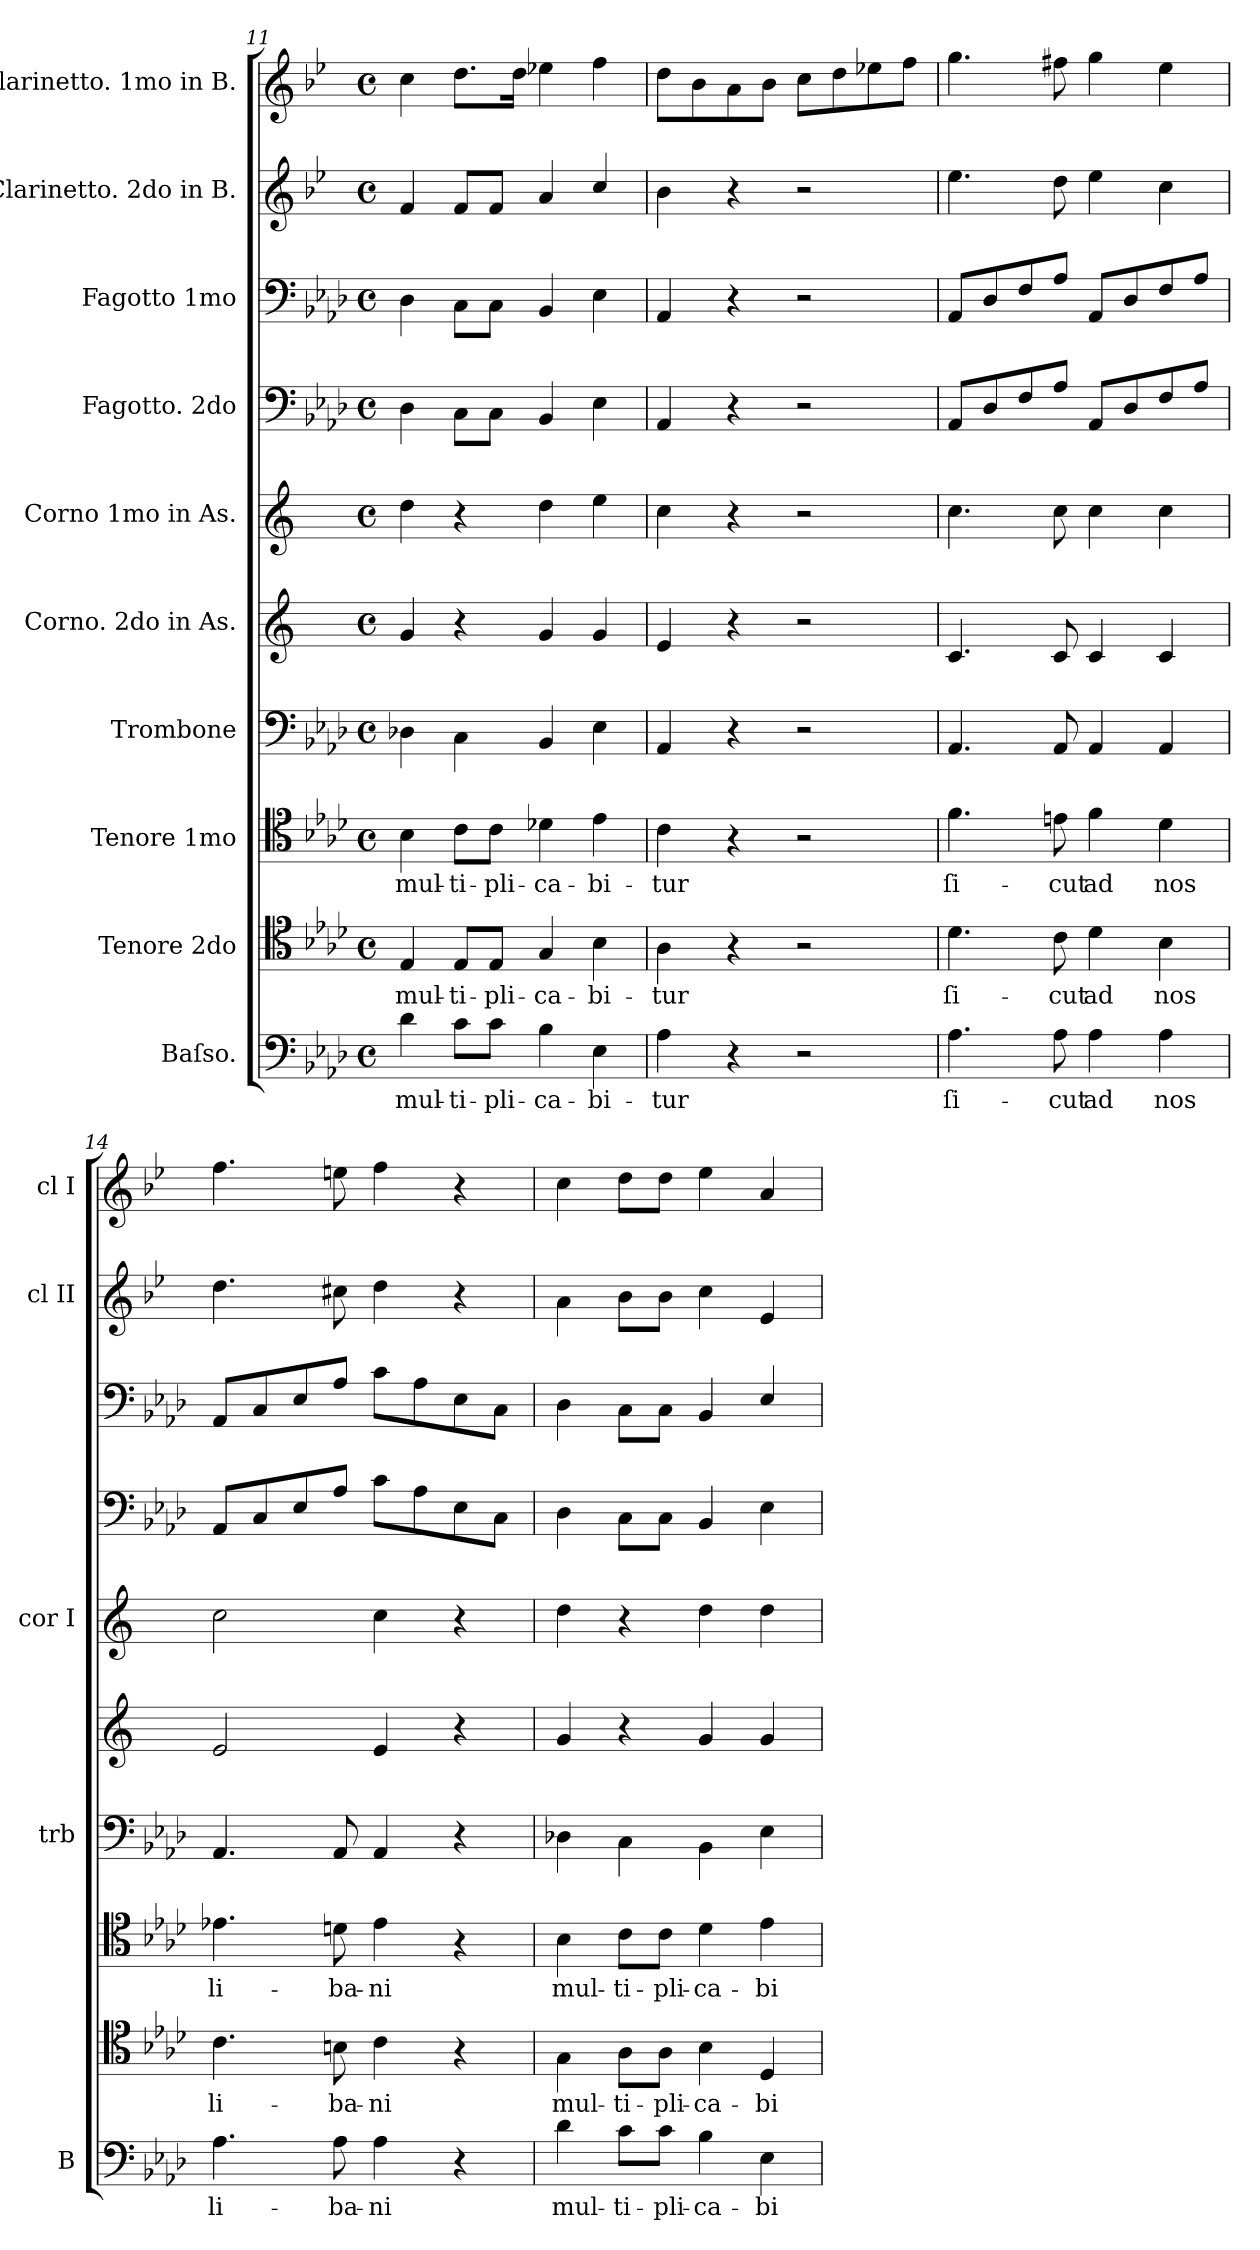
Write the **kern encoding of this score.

**kern	**text	**kern	**text	**kern	**text	**kern	**kern	**kern	**kern	**kern	**kern	**kern
*part10	*part10	*part9	*part9	*part8	*part8	*part7	*part6	*part5	*part4	*part3	*part2	*part1
*staff10	*staff10	*staff9	*staff9	*staff8	*staff8	*staff7	*staff6	*staff5	*staff4	*staff3	*staff2	*staff1
*I"Baſso.	*	*I"Tenore 2do	*	*I"Tenore 1mo	*	*I"Trombone	*I"Corno. 2do in As.	*I"Corno 1mo in As.	*I"Fagotto. 2do	*I"Fagotto 1mo	*I"Clarinetto. 2do in B.	*I"Clarinetto. 1mo in B.
*I'B	*	*	*	*	*	*I'trb	*	*I'cor I	*	*	*I'cl II	*I'cl I
*clefF4	*	*clefC4	*	*clefC4	*	*clefF4	*clefG2	*clefG2	*clefF4	*clefF4	*clefG2	*clefG2
*	*	*	*	*	*	*	*ITrd2c4	*ITrd2c4	*	*	*ITrd1c2	*ITrd1c2
*k[b-e-a-d-]	*	*k[b-e-a-d-]	*	*k[b-e-a-d-]	*	*k[b-e-a-d-]	*k[b-e-a-d-]	*k[b-e-a-d-]	*k[b-e-a-d-]	*k[b-e-a-d-]	*k[b-e-a-d-]	*k[b-e-a-d-]
*A-:	*	*A-:	*	*A-:	*	*A-:	*A-:	*A-:	*A-:	*A-:	*A-:	*A-:
*M4/4	*	*M4/4	*	*M4/4	*	*M4/4	*M4/4	*M4/4	*M4/4	*M4/4	*M4/4	*M4/4
*met(c)	*	*met(c)	*	*met(c)	*	*met(c)	*met(c)	*met(c)	*met(c)	*met(c)	*met(c)	*met(c)
=11	=11	=11	=11	=11	=11	=11	=11	=11	=11	=11	=11	=11
4d-\	mul-	4E-/	mul-	4B-\	mul-	4D-X\	4e-/	4b-\	4D-\	4D-\	4e-/	4b-\
8c\L	-ti-	8E-/L	-ti-	8c\L	-ti-	4C\	4r	4r	8C\L	8C\L	8e-/L	8.cc\L
8c\J	-pli-	8E-/J	-pli-	8c\J	-pli-	.	.	.	8C\J	8C\J	8e-/J	.
.	.	.	.	.	.	.	.	.	.	.	.	16cc\Jk
4B-\	-ca-	4G/	-ca-	4d-X\	-ca-	4BB-/	4e-/	4b-\	4BB-/	4BB-/	4g/	4dd-X\
4E-\	-bi-	4B-\	-bi-	4e-\	-bi-	4E-\	4e-/	4cc\	4E-\	4E-\	4b-/	4ee-\
=12	=12	=12	=12	=12	=12	=12	=12	=12	=12	=12	=12	=12
4A-\	-tur	4A-\	-tur	4c\	-tur	4AA-/	4c/	4a-\	4AA-/	4AA-/	4a-\	8cc\L
.	.	.	.	.	.	.	.	.	.	.	.	8a-\
4r	.	4r	.	4r	.	4r	4r	4r	4r	4r	4r	8g\
.	.	.	.	.	.	.	.	.	.	.	.	8a-\J
2r	.	2r	.	2r	.	2r	2r	2r	2r	2r	2r	8b-\L
.	.	.	.	.	.	.	.	.	.	.	.	8cc\
.	.	.	.	.	.	.	.	.	.	.	.	8dd-X\
.	.	.	.	.	.	.	.	.	.	.	.	8ee-\J
=13	=13	=13	=13	=13	=13	=13	=13	=13	=13	=13	=13	=13
4.A-\	ſi-	4.d-\	ſi-	4.f\	ſi-	4.AA-/	4.A-/	4.a-\	8AA-/L	8AA-/L	4.dd-\	4.ff\
.	.	.	.	.	.	.	.	.	8D-/	8D-/	.	.
.	.	.	.	.	.	.	.	.	8F/	8F/	.	.
8A-\	-cut	8c\	-cut	8en\	-cut	8AA-/	8A-/	8a-\	8A-/J	8A-/J	8cc\	8een\
4A-\	ad	4d-\	ad	4f\	ad	4AA-/	4A-/	4a-\	8AA-/L	8AA-/L	4dd-\	4ff\
.	.	.	.	.	.	.	.	.	8D-/	8D-/	.	.
4A-\	nos	4B-\	nos	4d-\	nos	4AA-/	4A-/	4a-\	8F/	8F/	4b-\	4dd-\
.	.	.	.	.	.	.	.	.	8A-/J	8A-/J	.	.
=14	=14	=14	=14	=14	=14	=14	=14	=14	=14	=14	=14	=14
4.A-\	li-	4.c\	li-	4.e-X\	li-	4.AA-/	2c/	2a-\	8AA-/L	8AA-/L	4.cc\	4.ee-\
.	.	.	.	.	.	.	.	.	8C/	8C/	.	.
.	.	.	.	.	.	.	.	.	8E-/	8E-/	.	.
8A-\	-ba-	8Bn\	-ba-	8dn\	-ba-	8AA-/	.	.	8A-/J	8A-/J	8bn\	8ddn\
4A-\	-ni	4c\	-ni	4e-\	-ni	4AA-/	4c/	4a-\	8c\L	8c\L	4cc\	4ee-\
.	.	.	.	.	.	.	.	.	8A-\	8A-\	.	.
4r	.	4r	.	4r	.	4r	4r	4r	8E-\	8E-\	4r	4r
.	.	.	.	.	.	.	.	.	8C\J	8C\J	.	.
=15	=15	=15	=15	=15	=15	=15	=15	=15	=15	=15	=15	=15
4d-\	mul-	4G\	mul-	4B-\	mul-	4D-X\	4e-/	4b-\	4D-\	4D-\	4g\	4b-\
8c\L	-ti-	8A-\L	-ti-	8c\L	-ti-	4C\	4r	4r	8C\L	8C\L	8a-\L	8cc\L
8c\J	-pli-	8A-\J	-pli-	8c\J	-pli-	.	.	.	8C\J	8C\J	8a-\J	8cc\J
4B-\	-ca-	4B-\	-ca-	4d-\	-ca-	4BB-\	4e-/	4b-\	4BB-/	4BB-/	4b-\	4dd-\
4E-\	-bi-	4D-/	-bi-	4e-\	-bi-	4E-\	4e-/	4b-\	4E-\	4E-/	4d-/	4g/
=	=	=	=	=	=	=	=	=	=	=	=	=
*-	*-	*-	*-	*-	*-	*-	*-	*-	*-	*-	*-	*-
